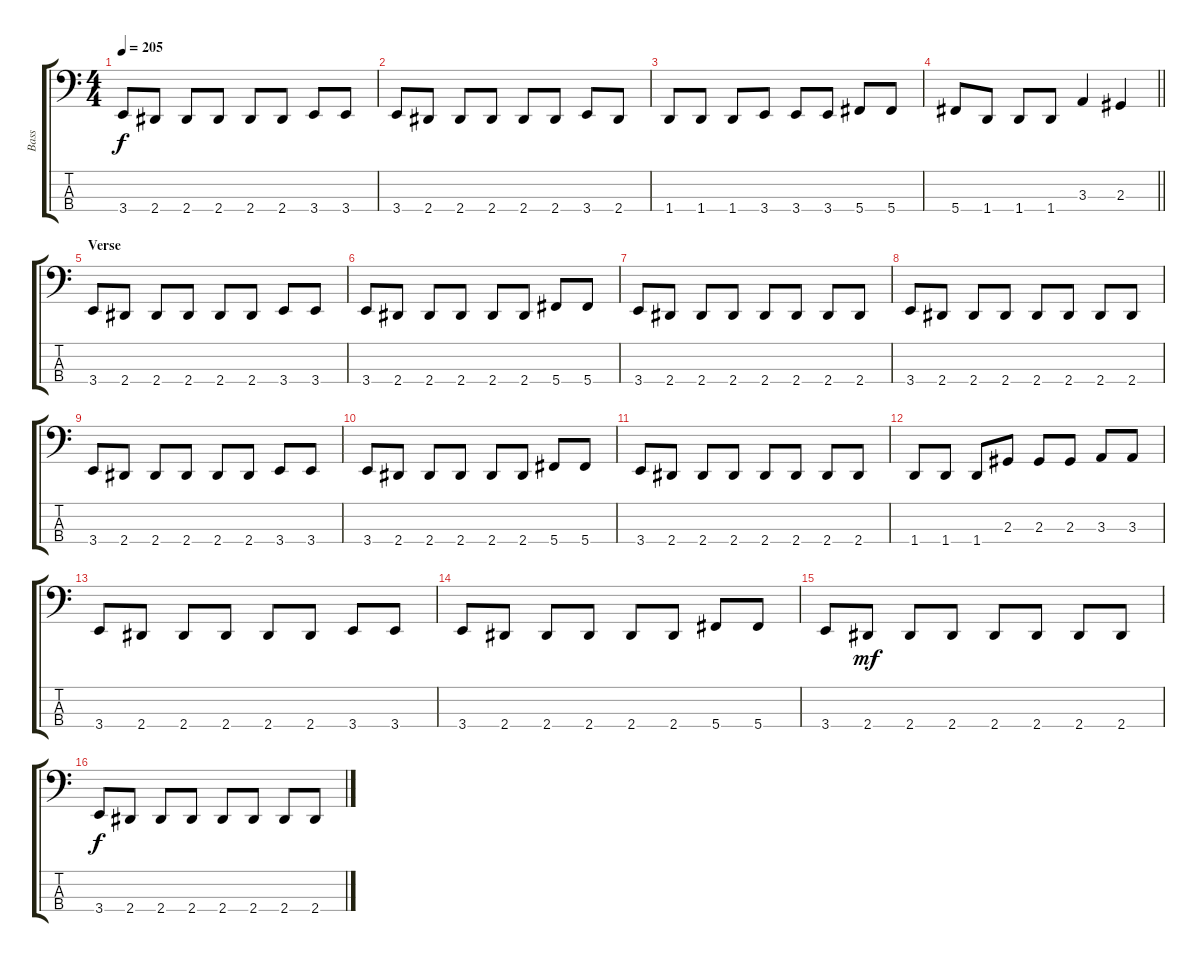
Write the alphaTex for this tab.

\track ("Bass" "Bass") {instrument electricbassfinger}
\staff {score tabs}
\tuning (E2 B1 Gb1 Db1) {hide}
\ts (4 4)
\tempo 205
\clef f4
\ks c
3.4.8{dy f} 2.4.8 2.4.8 2.4.8 2.4.8 2.4.8 3.4.8 3.4.8 |
3.4.8 2.4.8 2.4.8 2.4.8 2.4.8 2.4.8 3.4.8 2.4.8 |
1.4.8 1.4.8 1.4.8 3.4.8 3.4.8 3.4.8 5.4.8 5.4.8 |
\barLineRight lightlight
5.4.8 1.4.8 1.4.8 1.4.8 3.3.4 2.3.4 |
\section ("" "Verse")
3.4.8 2.4.8 2.4.8 2.4.8 2.4.8 2.4.8 3.4.8 3.4.8 |
3.4.8 2.4.8 2.4.8 2.4.8 2.4.8 2.4.8 5.4.8 5.4.8 |
3.4.8 2.4.8 2.4.8 2.4.8 2.4.8 2.4.8 2.4.8 2.4.8 |
3.4.8 2.4.8 2.4.8 2.4.8 2.4.8 2.4.8 2.4.8 2.4.8 |
3.4.8 2.4.8 2.4.8 2.4.8 2.4.8 2.4.8 3.4.8 3.4.8 |
3.4.8 2.4.8 2.4.8 2.4.8 2.4.8 2.4.8 5.4.8 5.4.8 |
3.4.8 2.4.8 2.4.8 2.4.8 2.4.8 2.4.8 2.4.8 2.4.8 |
1.4.8 1.4.8 1.4.8 2.3.8 2.3.8 2.3.8 3.3.8 3.3.8 |
3.4.8 2.4.8 2.4.8 2.4.8 2.4.8 2.4.8 3.4.8 3.4.8 |
3.4.8 2.4.8 2.4.8 2.4.8 2.4.8 2.4.8 5.4.8 5.4.8 |
3.4.8 2.4.8{dy mf} 2.4.8 2.4.8 2.4.8 2.4.8 2.4.8 2.4.8 |
3.4.8{dy f} 2.4.8 2.4.8 2.4.8 2.4.8 2.4.8 2.4.8 2.4.8
